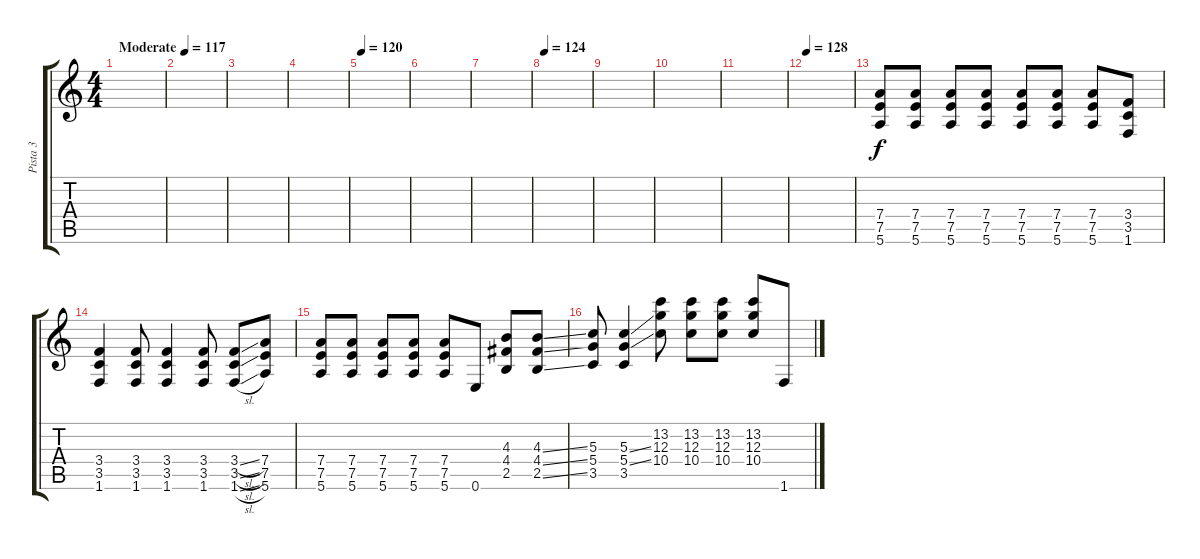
\track ("Pista 3" "Pista 3") {instrument distortionguitar}
\staff {score tabs}
\tuning (E4 B3 G3 D3 A2 E2) {hide}
\ts (4 4)
\tempo (117 "Moderate")
\clef g2
\ks c
|
|
|
|
\tempo 120
|
|
|
\tempo 124
|
|
|
|
\tempo 128
|
(7.4 7.5 5.6).8 (7.4 7.5 5.6).8 (7.4 7.5 5.6).8 (7.4 7.5 5.6).8 (7.4 7.5 5.6).8 (7.4 7.5 5.6).8 (7.4 7.5 5.6).8 (3.4 3.5 1.6).8 |
(3.4 3.5 1.6).4 (3.4 3.5 1.6).8 (3.4 3.5 1.6).4 (3.4 3.5 1.6).8 (3.4{sl} 3.5{sl} 1.6{sl}).8 (7.4 7.5 5.6).8 |
(7.4 7.5 5.6).8 (7.4 7.5 5.6).8 (7.4 7.5 5.6).8 (7.4 7.5 5.6).8 (7.4 7.5 5.6).8 0.6.8 (4.3 4.4 2.5).8 (4.3{ss} 4.4{ss} 2.5{ss}).8 |
(5.3 5.4 3.5).8 (5.3{ss} 5.4{ss} 3.5).4 (13.2 12.3 10.4).8 (13.2 12.3 10.4).8 (13.2 12.3 10.4).8 (13.2 12.3 10.4).8 1.6.8
